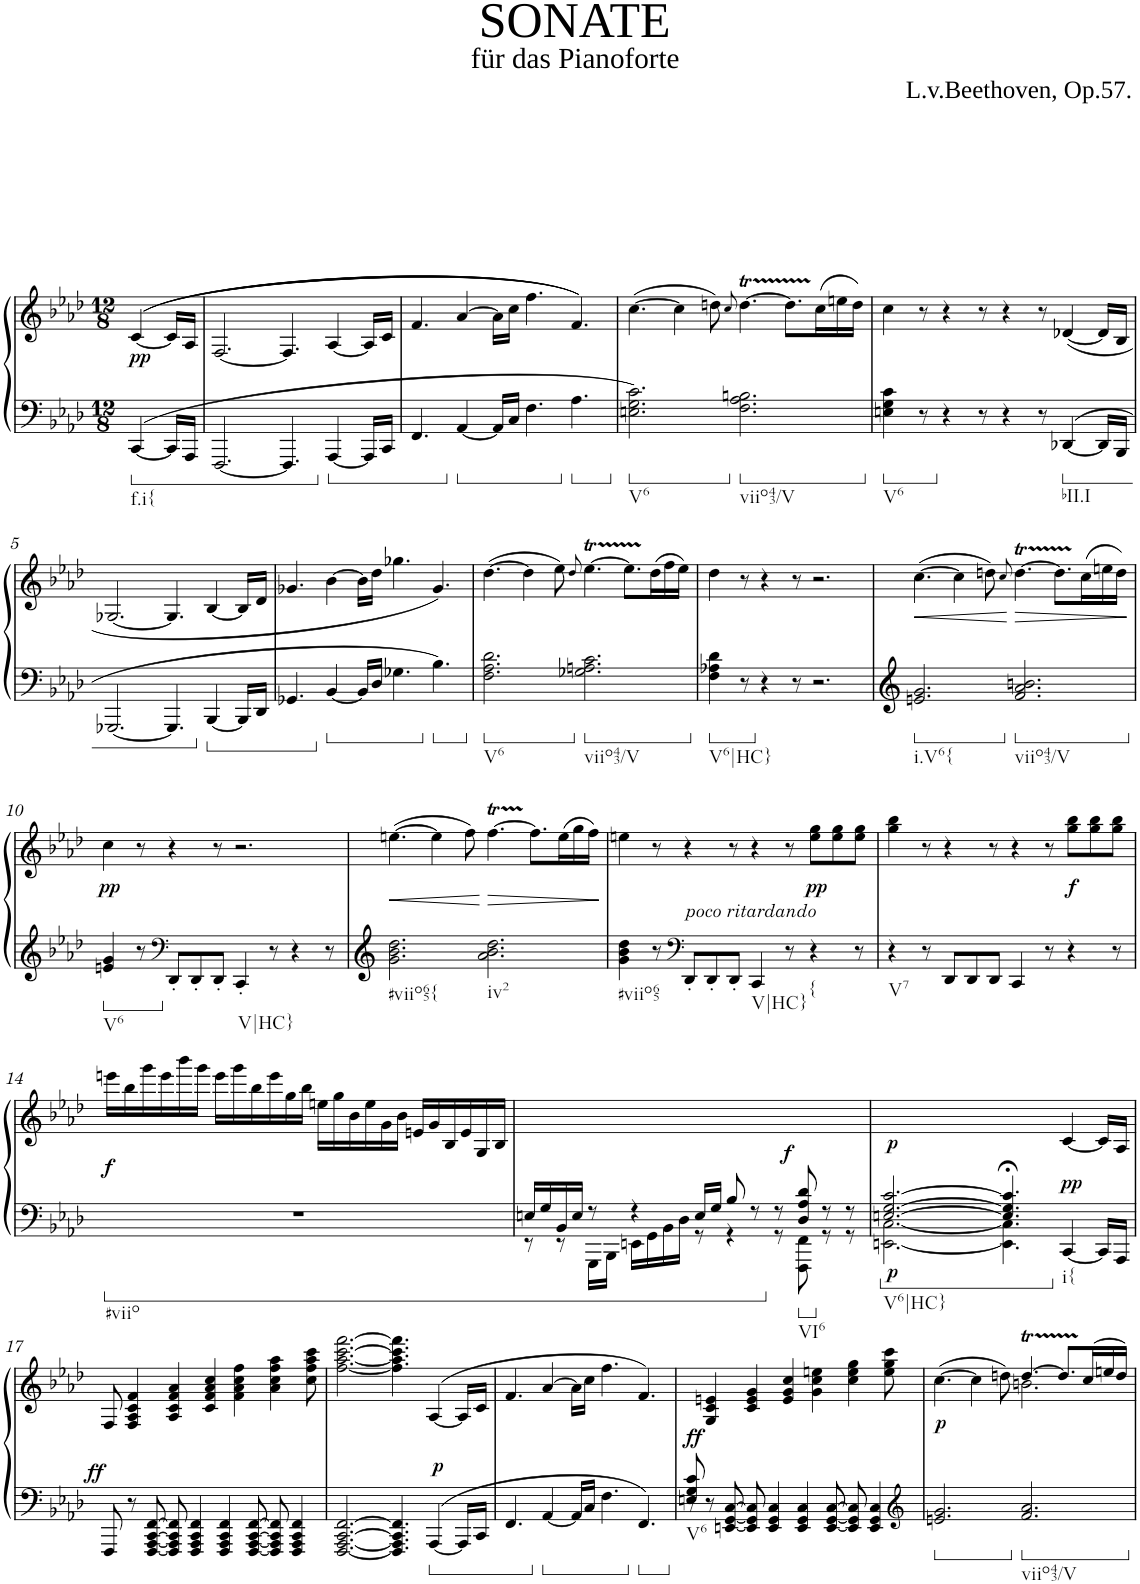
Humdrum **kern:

**kern	**kern	**dynam
*part1	*part1	*part1
*staff2	*staff1	*staff1/2
*I"Piano	*	*
*I'Pno.	*	*
*clefF4	*clefG2	*
*k[b-e-a-d-]	*k[b-e-a-d-]	*
*M12/8	*M12/8	*
=	=	=
!LO:TX:b:t=f.i{	!	!
!	!	!LO:DY:b
[4CC/	(([4c/	pp
16CC/LL]	16c/LL]	.
16AAA-/JJ	16A-/JJ	.
=1	=1	=1
[2.FFF/	[2.F/	.
4.FFF/]	4.F/]	.
[4AAA-/	[4A-/	.
16AAA-/LL]	16A-/LL]	.
16CC/JJ	16c/JJ	.
=2	=2	=2
4.FF/	4.f/	.
[4AA-/	[4a-/	.
16AA-/LL]	16a-\LL]	.
16C/JJ	16cc\JJ	.
4.F\	4.ff\	.
4.A-\	4.f/))	.
=3	=3	=3
*	*^	*
!LO:TX:b:t=V6	!	!	!
2.En\ 2.G\ 2.c\	([4.cc\	2.ryy	.
.	4cc\]	.	.
.	8ddn\)	.	.
.	8qcc/	.	.
!LO:TX:b:t=viio43/V	!	!	!
2.F\ 2.A-\ 2.Bn\	[4.ddt\	2.ryy	.
.	8.ddTTT\L]	.	.
.	(16cc\L	.	.
.	16een\	.	.
.	16dd\JJ)	.	.
*	*v	*v	*
=4	=4	=4
!LO:TX:b:t=V6	!	!
4En\ 4G\ 4c\	4cc\	.
8r	8r	.
4r	4r	.
8r	8r	.
4r	4r	.
8r	8r	.
!LO:TX:b:t=bII.I	!	!
[4DD-X/	([4d-X/	.
16DD-/LL]	16d-/LL]	.
16BBB-/JJ	16B-/JJ	.
!!LO:LB:g=z
=5	=5	=5
[2.GGG-X/	[2.G-X/	.
4.GGG-/]	4.G-/]	.
[4BBB-/	[4B-/	.
16BBB-/LL]	16B-/LL]	.
16DD-/JJ	16d-/JJ	.
=6	=6	=6
4.GG-X/	4.g-X/	.
[4BB-/	[4b-\	.
16BB-/LL]	16b-\LL]	.
16D-/JJ	16dd-\JJ	.
4.G-X\	4.gg-X\	.
4.B-\	4.g-/)	.
=7	=7	=7
*	*^	*
!LO:TX:b:t=V6	!	!	!
2.F\ 2.A-\ 2.d-\	([4.dd-\	2.ryy	.
.	4dd-\]	.	.
.	8ee-\)	.	.
.	8qdd-/	.	.
!LO:TX:b:t=viio43/V	!	!	!
2.G-X\ 2.An\ 2.c\	[4.ee-T\	2.ryy	.
.	8.ee-TTT\L]	.	.
.	(16dd-\L	.	.
.	16ff\	.	.
.	16ee-\JJ)	.	.
*	*v	*v	*
=8	=8	=8
!LO:TX:b:t=V6|HC}	!	!
4F\ 4A-X\ 4d-\	4dd-\	.
8r	8r	.
4r	4r	.
8r	8r	.
2.r	2.r	.
=9	=9	=9
!LO:TX:b:t=i.V6{	!	!
!	!	!LO:HP:b
*	*^	*
2.en/ 2.g/	([4.cc\	2.ryy	<
.	4cc\]	.	.
.	8ddn\)	.	.
.	8qcc/	.	.
!LO:TX:b:t=viio43/V	!	!	!
2.f/ 2.a-/ 2.bn/	[4.ddt\	2.ryy	[
.	8.ddTTT\L]	.	.
.	(16cc\L	.	.
.	16een\	.	.
.	16dd\JJ)	.	.
*	*v	*v	*
!!LO:LB:g=z
=10	=10	=10
!LO:TX:b:t=V6	!	!
!	!	!LO:DY:b
4en/ 4g/	4cc\	pp
8r	8r	.
*clefF4	*	*
8DD-'/L	4r	.
8DD-'/	.	.
8DD-'/J	8r	.
!LO:TX:b:t=V|HC}	!	!
4CC'/	2.r	.
8r	.	.
4r	.	.
8r	.	.
=11	=11	=11
!LO:TX:b:t=#viio65{	!	!
!	!	!LO:HP:b
*	*^	*
2.g\ 2.b-\ 2.dd-\	([4.een\	2.ryy	<
.	4ee\]	.	.
.	8ff\)	.	.
!LO:TX:b:t=iv2	!	!	!
!	!	!	!LO:HP:n=1:b
2.a-\ 2.b-\ 2.dd-\	[4.ffT\	2.ryy	[ >
.	8.ffTTT\L]	.	.
.	(16ee\L	.	.
.	16gg\	.	.
.	16ff\JJ)	.	.
*	*v	*v	*
.	.	]
=12	=12	=12
!LO:TX:b:t=#viio65	!	!
4g\ 4b-\ 4dd-\	4een\	.
8r	8r	.
*clefF4	*	*
!LO:TX:a:i:t=poco ritardando	!	!
8DD-'/L	4r	.
8DD-'/	.	.
8DD-'/J	8r	.
!LO:TX:b:t=V|HC}	!	!
4CC/	4r	.
8r	8r	.
!LO:TX:b:t={	!	!
!	!	!LO:DY:b
4r	8ee\ 8gg\L	pp
.	8ee\ 8gg\	.
8r	8ee\ 8gg\J	.
=13	=13	=13
!LO:TX:b:t=V7	!	!
4r	4gg\ 4bb-\	.
8r	8r	.
8DD-/L	4r	.
8DD-/	.	.
8DD-/J	8r	.
4CC/	4r	.
8r	8r	.
!	!	!LO:DY:b
4r	8gg\ 8bb-\L	f
.	8gg\ 8bb-\	.
8r	8gg\ 8bb-\J	.
!!LO:LB:g=z
=14	=14	=14
!LO:TX:b:t=#viio	!	!
!	!	!LO:DY:b
1.r	16eeen\LL	f
.	16bb-\	.
.	16ggg\	.
.	16eee\	.
.	16bbb-\	.
.	16ggg\JJ	.
.	16eee\LL	.
.	16ggg\	.
.	16bb-\	.
.	16eee\	.
.	16gg\	.
.	16bb-\JJ	.
.	16een\LL	.
.	16gg\	.
.	16b-\	.
.	16ee\	.
.	16g\	.
.	16b-\JJ	.
.	16en/LL	.
.	16g/	.
.	16B-/	.
.	16e/	.
.	16G/	.
.	16B-/JJ	.
=15	=15	=15
*^	*	*
16En/LL	8r	4ryy	.
16G/	.	.	.
16BB-/	8r	.	.
16E/JJ	.	.	.
8r	16GGG\LL	8ryy	.
.	16BBB-\JJ	.	.
4r	16EEn\LL	4ryy	.
.	16GG\	.	.
.	16BB-\	.	.
.	16D-\JJ	.	.
16E/LL	8r	8ryy	.
16G/JJ	.	.	.
8B-/	4r	4ryy	.
8r	.	.	.
!	!	!	!LO:DY:b
8r	8r	8ryy	f
!LO:TX:b:t=VI6	!	!	!
8D-/ 8A-/ 8d-/	8FFF\ 8FF\	4ryy	.
8r	8r	.	.
8r	8r	8ryy	.
=16	=16	=16	=16
!LO:TX:b:t=V6|HC}	!	!	!
!	!	!	!LO:DY:b=2
!	!	!	!LO:DY:n=1:b
[2.En/ [2.G/ [2.c/	[2.EEn\ [2.C\	4ryy	p p
.	.	8ryy	.
.	.	4ryy	.
.	.	8ryy	.
4.E/];< 4.G/];< 4.c/];<	4.EE\] 4.C\]	4ryy	.
.	.	8ryy	.
!LO:TX:b:t=i{	!	!	!
!	!	!	!LO:DY:n=2:a=2
[4CC/	4.ryy	[4c/	pp
16CC/LL]	.	16c/LL]	.
16AAA-/JJ	.	16A-/JJ	.
*v	*v	*	*
!!LO:LB:g=z
=17	=17	=17
!	!	!LO:DY:a=2
8FFF/	8F/	ff
8r	4F/ 4A-/ 4c/ 4f/	.
[8FFF/ [8AAA-/ [8CC/ [8FF/	.	.
8FFF/] 8AAA-/] 8CC/] 8FF/]	4A-/ 4c/ 4f/ 4a-/	.
4FFF/ 4AAA-/ 4CC/ 4FF/	.	.
.	4c/ 4f/ 4a-/ 4cc/	.
4FFF/ 4AAA-/ 4CC/ 4FF/	.	.
.	4f\ 4a-\ 4cc\ 4ff\	.
[8FFF/ [8AAA-/ [8CC/ [8FF/	.	.
8FFF/] 8AAA-/] 8CC/] 8FF/]	4a-\ 4cc\ 4ff\ 4aa-\	.
4FFF/ 4AAA-/ 4CC/ 4FF/	.	.
.	8cc\ 8ff\ 8aa-\ 8ccc\	.
=18	=18	=18
[2.FFF/ [2.AAA-/ [2.CC/ [2.FF/	[2.ff\ [2.aa-\ [2.ccc\ [2.fff\	.
4.FFF/] 4.AAA-/] 4.CC/] 4.FF/]	4.ff\] 4.aa-\] 4.ccc\] 4.fff\]	.
!	!	!LO:DY:a=2
[4AAA-/	(>[4A-/	p
16AAA-/LL]	16A-/LL]	.
16CC/JJ	16c/JJ	.
=19	=19	=19
4.FF/	4.f/	.
[4AA-/	[4a-/	.
16AA-/LL]	16a-\LL]	.
16C/JJ	16cc\JJ	.
4.F\	4.ff\	.
4.FF/	4.f/)	.
=20	=20	=20
*^	*	*
!LO:TX:b:t=V6	!	!	!
!	!	!	!LO:DY:b
8En/ 8G/ 8c/	8r	8ryy	ff
1.ryy	8r	4G/ 4c/ 4en/	.
.	[8EEn/ [8GG/ [8C/	.	.
.	8EE/] 8GG/] 8C/]	4c/ 4e/ 4g/	.
.	4EE/ 4GG/ 4C/	.	.
.	.	4e/ 4g/ 4cc/	.
.	4EE/ 4GG/ 4C/	.	.
.	.	4g\ 4cc\ 4een\	.
.	[8EE/ [8GG/ [8C/	.	.
.	8EE/] 8GG/] 8C/]	4cc\ 4ee\ 4gg\	.
.	4EE/ 4GG/ 4C/	.	.
.	.	8ee\ 8gg\ 8ccc\	.
*clefG2	*	*	*
.	8ryy	8ryy	.
=21	=21	=21	=21
*	*	*^	*
*	*	*	*^	*
!	!	!	!	!	!LO:DY:b
*v	*v	*	*	*	*
2.en/ 2.g/	(>[>4.cc\	2.ryy	2.ryy	p
.	4cc\]	.	.	.
.	8ddn\)	.	.	.
!LO:TX:b:t=viio43/V	!	!	!	!
2.f/ 2.a-/	[4.ddt/	2.bn\	2.ryy	.
.	8.ddTTT/L]	.	.	.
.	(16cc/L	.	.	.
.	16een/	.	.	.
.	16dd/JJ)	.	.	.
*	*v	*v	*v	*
=	=	=
*-	*-	*-
